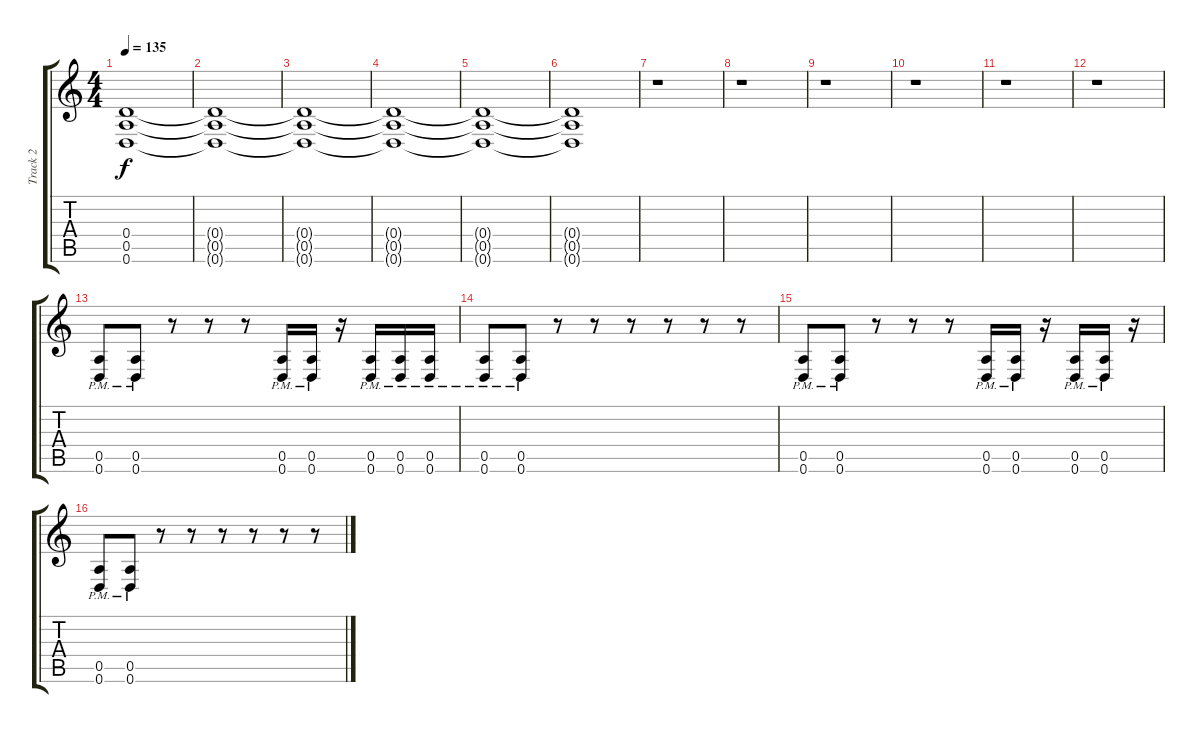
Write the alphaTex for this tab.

\track ("Track 2" "Track 2") {instrument distortionguitar}
\staff {score tabs}
\tuning (E4 B3 G3 D3 A2 D2) {hide}
\ts (4 4)
\tempo 135
\clef g2
\ks c
(0.4{t} 0.5{t} 0.6{t}).1{dy f} |
(0.4{t} 0.5{t} 0.6{t}).1 |
(0.4{t} 0.5{t} 0.6{t}).1 |
(0.4{t} 0.5{t} 0.6{t}).1 |
(0.4{t} 0.5{t} 0.6{t}).1 |
(0.4{t} 0.5{t} 0.6{t}).1 |
r.1 |
r.1 |
r.1 |
r.1 |
r.1 |
r.1 |
(0.5{pm} 0.6{pm}).8 (0.5{pm} 0.6{pm}).8 r.8 r.8 r.8 (0.5{pm} 0.6{pm}).16 (0.5{pm} 0.6{pm}).16 r.16 (0.5{pm} 0.6{pm}).16 (0.5{pm} 0.6{pm}).16 (0.5{pm} 0.6{pm}).16 |
(0.5{pm} 0.6{pm}).8 (0.5{pm} 0.6{pm}).8 r.8 r.8 r.8 r.8 r.8 r.8 |
(0.5{pm} 0.6{pm}).8 (0.5{pm} 0.6{pm}).8 r.8 r.8 r.8 (0.5{pm} 0.6{pm}).16 (0.5{pm} 0.6{pm}).16 r.16 (0.5{pm} 0.6{pm}).16 (0.5{pm} 0.6{pm}).16 r.16 |
(0.5{pm} 0.6{pm}).8 (0.5{pm} 0.6{pm}).8 r.8 r.8 r.8 r.8 r.8 r.8
